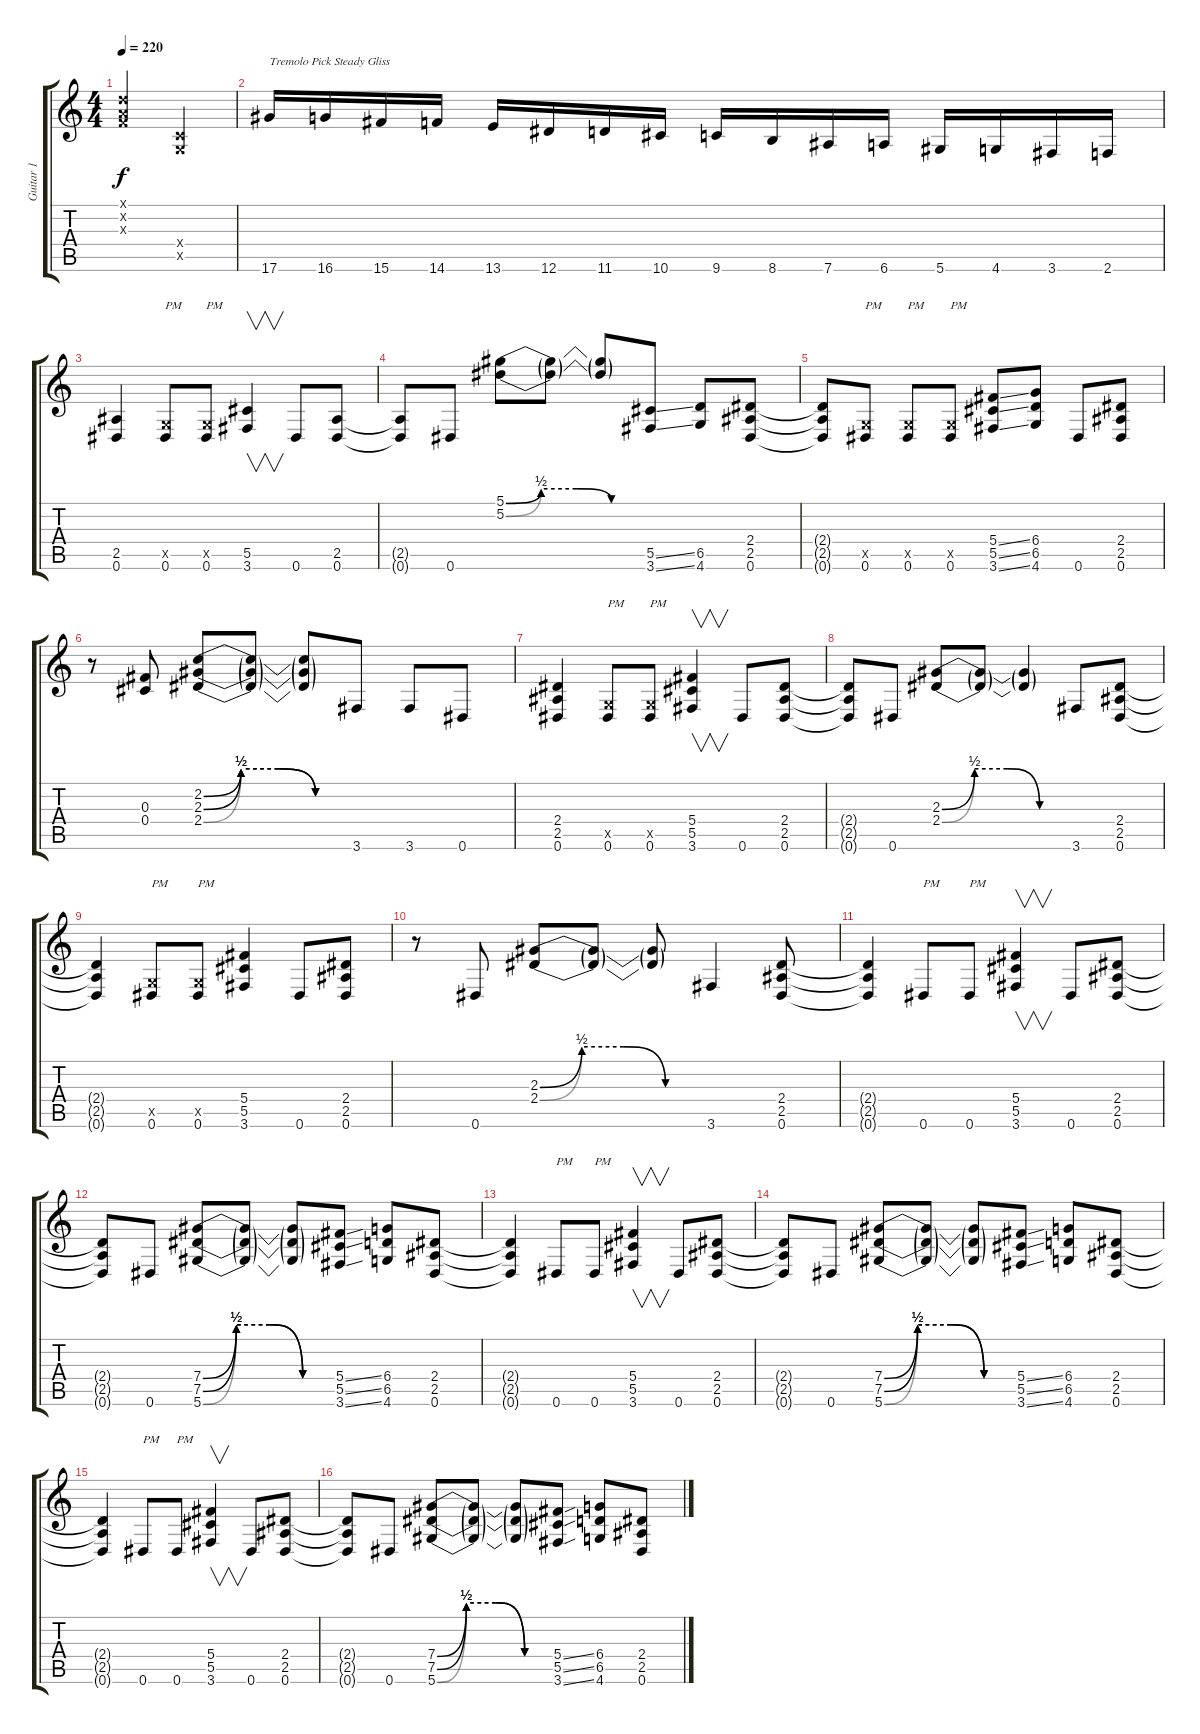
\track ("Guitar 1" "Guitar 1") {instrument distortionguitar}
\staff {score tabs}
\tuning (Eb4 Bb3 Gb3 Db3 Ab2 Eb2) {hide}
\ts (4 4)
\tempo 220
\clef g2
\ks c
(-1.1{x} -1.2{x} -1.3{x}).2{dy f instrument distortionguitar} (-1.4{x} -1.5{x}).2 |
17.6.16{txt "Tremolo Pick Steady Gliss"} 16.6.16 15.6.16 14.6.16 13.6.16 12.6.16 11.6.16 10.6.16 9.6.16 8.6.16 7.6.16 6.6.16 5.6.16 4.6.16 3.6.16 2.6.16 |
(2.5 0.6).4 (-1.5{x} 0.6).8{txt "PM"} (-1.5{x} 0.6).8{txt "PM"} (5.5 3.6).4{v} 0.6.8 (2.5 0.6).8 |
(2.5{t} 0.6{t}).8 0.6.8 (5.1{be (custom 0 0 15 2 30 2 45 0 60 0)} 5.2{be (custom 0 0 15 2 30 2 45 0 60 0)}).8 (5.1{t} 5.2{t}).8 (5.1{t} 5.2{t}).8 (5.5{ss} 3.6{ss}).8 (6.5 4.6).8 (2.4 2.5 0.6).8 |
(2.4{t} 2.5{t} 0.6{t}).8 (-1.5{x} 0.6).8{txt "PM"} (-1.5{x} 0.6).8{txt "PM"} (-1.5{x} 0.6).8{txt "PM"} (5.4{ss} 5.5{ss} 3.6{ss}).8 (6.4 6.5 4.6).8 0.6.8 (2.4 2.5 0.6).8 |
r.8 (0.3 0.4).8 (2.2{be (custom 0 0 15 2 30 2 45 0 60 0)} 2.3{be (custom 0 0 15 2 30 2 45 0 60 0)} 2.4{be (custom 0 0 15 2 30 2 45 0 60 0)}).8 (2.2{t} 2.3{t} 2.4{t}).8 (2.2{t} 2.3{t} 2.4{t}).8 3.6.8 3.6.8 0.6.8 |
(2.4 2.5 0.6).4 (-1.5{x} 0.6).8{txt "PM"} (-1.5{x} 0.6).8{txt "PM"} (5.4 5.5 3.6).4{v} 0.6.8 (2.4 2.5 0.6).8 |
(2.4{t} 2.5{t} 0.6{t}).8 0.6.8 (2.3{be (custom 0 0 15 2 30 2 45 0 60 0)} 2.4{be (custom 0 0 15 2 30 2 45 0 60 0)}).8 (2.3{t} 2.4{t}).8 (2.3{t} 2.4{t}).4 3.6.8 (2.4 2.5 0.6).8 |
(2.4{t} 2.5{t} 0.6{t}).4 (-1.5{x} 0.6).8{txt "PM"} (-1.5{x} 0.6).8{txt "PM"} (5.4 5.5 3.6).4 0.6.8 (2.4 2.5 0.6).8 |
r.8 0.6.8 (2.3{be (custom 0 0 15 2 30 2 45 0 60 0)} 2.4{be (custom 0 0 15 2 30 2 45 0 60 0)}).8 (2.3{t} 2.4{t}).8 (2.3{t} 2.4{t}).8 3.6.4 (2.4 2.5 0.6).8 |
(2.4{t} 2.5{t} 0.6{t}).4 0.6.8{txt "PM"} 0.6.8{txt "PM"} (5.4 5.5 3.6).4{v} 0.6.8 (2.4 2.5 0.6).8 |
(2.4{t} 2.5{t} 0.6{t}).8 0.6.8 (7.4{be (custom 0 0 15 2 30 2 45 0 60 0)} 7.5{be (custom 0 0 15 2 30 2 45 0 60 0)} 5.6{be (custom 0 0 15 2 30 2 45 0 60 0)}).8 (7.4{t} 7.5{t} 5.6{t}).8 (7.4{t} 7.5{t} 5.6{t}).8 (5.4{ss} 5.5{ss} 3.6{ss}).8 (6.4 6.5 4.6).8 (2.4 2.5 0.6).8 |
(2.4{t} 2.5{t} 0.6{t}).4 0.6.8{txt "PM"} 0.6.8{txt "PM"} (5.4 5.5 3.6).4{v} 0.6.8 (2.4 2.5 0.6).8 |
(2.4{t} 2.5{t} 0.6{t}).8 0.6.8 (7.4{be (custom 0 0 15 2 30 2 45 0 60 0)} 7.5{be (custom 0 0 15 2 30 2 45 0 60 0)} 5.6{be (custom 0 0 15 2 30 2 45 0 60 0)}).8 (7.4{t} 7.5{t} 5.6{t}).8 (7.4{t} 7.5{t} 5.6{t}).8 (5.4{ss} 5.5{ss} 3.6{ss}).8 (6.4 6.5 4.6).8 (2.4 2.5 0.6).8 |
(2.4{t} 2.5{t} 0.6{t}).4 0.6.8{txt "PM"} 0.6.8{txt "PM"} (5.4 5.5 3.6).4{v} 0.6.8 (2.4 2.5 0.6).8 |
(2.4{t} 2.5{t} 0.6{t}).8 0.6.8 (7.4{be (custom 0 0 15 2 30 2 45 0 60 0)} 7.5{be (custom 0 0 15 2 30 2 45 0 60 0)} 5.6{be (custom 0 0 15 2 30 2 45 0 60 0)}).8 (7.4{t} 7.5{t} 5.6{t}).8 (7.4{t} 7.5{t} 5.6{t}).8 (5.4{ss} 5.5{ss} 3.6{ss}).8 (6.4 6.5 4.6).8 (2.4 2.5 0.6).8
